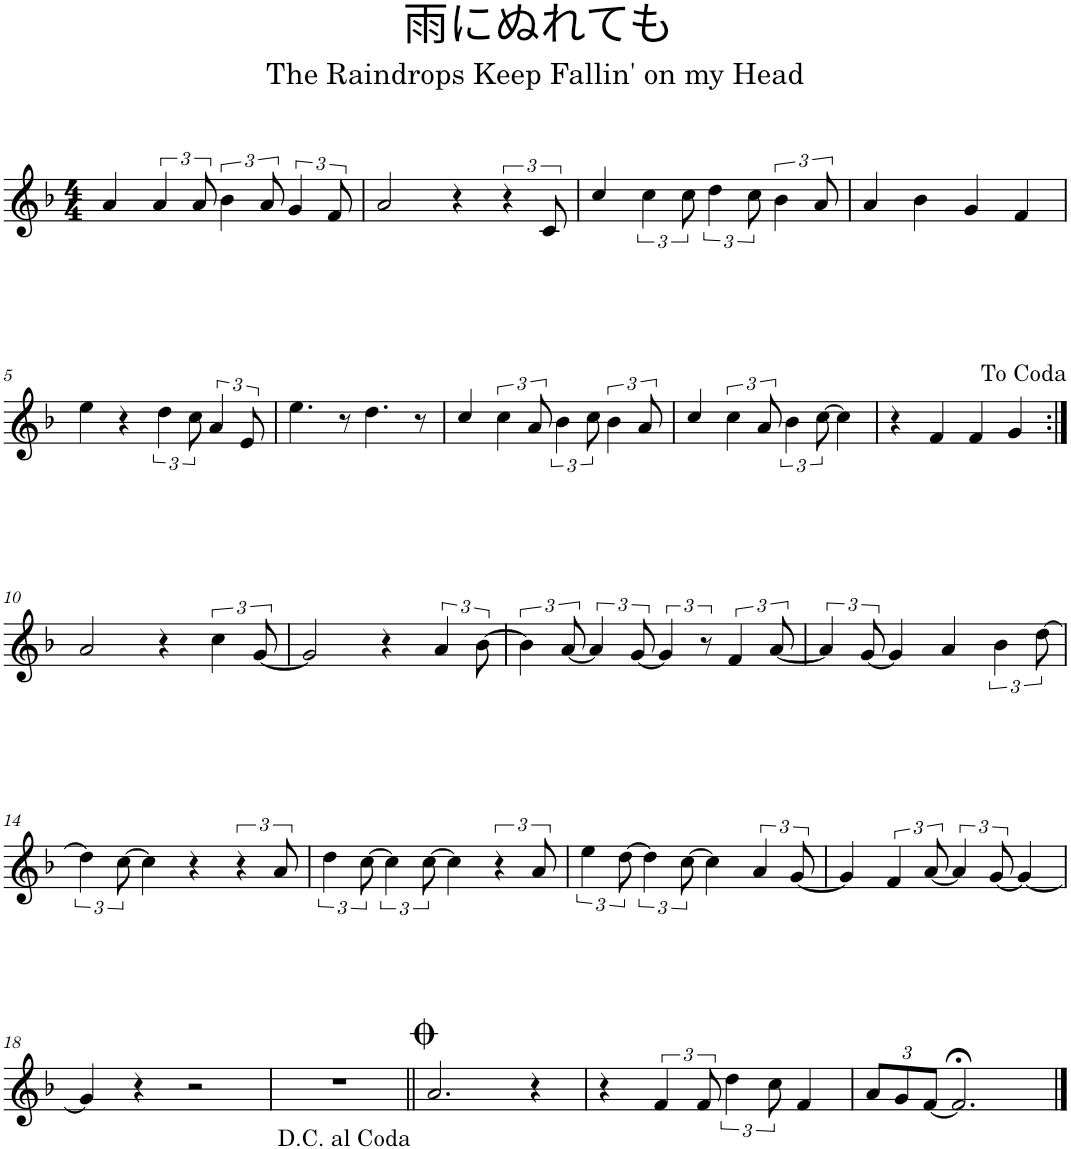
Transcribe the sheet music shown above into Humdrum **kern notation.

**kern
*part1
*staff1
*I"Track 1
*clefG2
*k[b-]
*F:
*M4/4
=1
4a/
6a/
12a/
6b-\
12a/
6g/
12f/
=2
2a/
4r
6r
12c/
=3
4cc/
6cc\
12cc\
6dd\
12cc\
6b-\
12a/
=4
4a/
4b-\
4g/
4f/
!!LO:LB:g=z
=5
4ee\
4r
6dd\
12cc\
6a/
12e/
=6
4.ee\
8r
4.dd\
8r
=7
4cc/
6cc\
12a/
6b-\
12cc\
6b-\
12a/
=8
4cc/
6cc\
12a/
6b-\
[12cc\
4cc\]
=9
4r
4f/
4f/
4g/
!!LO:LB:g=z
=10:|!
2a/
4r
6cc\
[12g/
=11
2g/]
4r
6a/
[12b-\
=12
6b-\]
[4a/
[4g/
12r
6f/
[12a/
=13
6a/]
[12g/
4g/]
4a/
6b-\
[12dd\
!!LO:LB:g=z
=14
6dd\]
[12cc\
4cc\]
4r
6r
12a/
=15
6dd\
[4cc\
[12cc\
4cc\]
6r
12a/
=16
6ee\
[4dd\
[12cc\
4cc\]
6a/
[12g/
=17
4g/]
6f/
[4a/
[12g/
4g/_
!!LO:LB:g=z
=18
4g/]
4r
2r
=19
1r
=20||
2.a/
4r
=21
4r
6f/
12f/
6dd\
12cc\
4f/
=22
*Xbrackettup
12a/L
12g/
[12f/J
2.f;</]
==
*-
